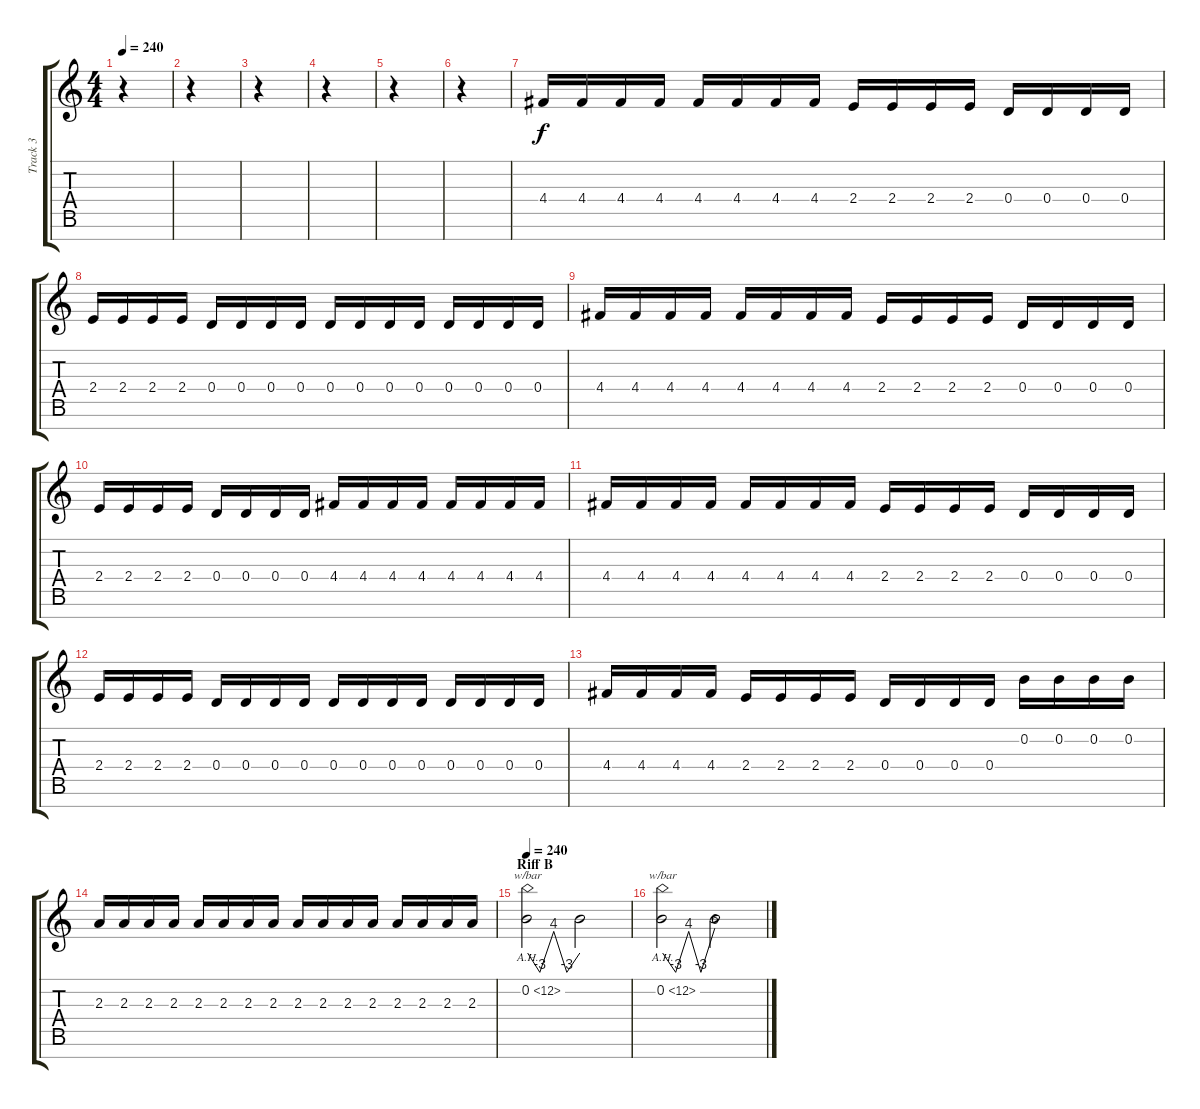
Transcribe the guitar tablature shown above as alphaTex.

\track ("Track 3" "Track 3") {instrument distortionguitar}
\staff {score tabs}
\tuning (E4 B3 G3 D3 A2 E2 B1) {hide}
\ts (4 4)
\tempo 240
\clef g2
\ks c
r.4{dy f} |
r.4 |
r.4 |
r.4 |
r.4 |
r.4 |
4.4.16 4.4.16 4.4.16 4.4.16 4.4.16 4.4.16 4.4.16 4.4.16 2.4.16 2.4.16 2.4.16 2.4.16 0.4.16 0.4.16 0.4.16 0.4.16 |
2.4.16 2.4.16 2.4.16 2.4.16 0.4.16 0.4.16 0.4.16 0.4.16 0.4.16 0.4.16 0.4.16 0.4.16 0.4.16 0.4.16 0.4.16 0.4.16 |
4.4.16 4.4.16 4.4.16 4.4.16 4.4.16 4.4.16 4.4.16 4.4.16 2.4.16 2.4.16 2.4.16 2.4.16 0.4.16 0.4.16 0.4.16 0.4.16 |
2.4.16 2.4.16 2.4.16 2.4.16 0.4.16 0.4.16 0.4.16 0.4.16 4.4.16 4.4.16 4.4.16 4.4.16 4.4.16 4.4.16 4.4.16 4.4.16 |
4.4.16 4.4.16 4.4.16 4.4.16 4.4.16 4.4.16 4.4.16 4.4.16 2.4.16 2.4.16 2.4.16 2.4.16 0.4.16 0.4.16 0.4.16 0.4.16 |
2.4.16 2.4.16 2.4.16 2.4.16 0.4.16 0.4.16 0.4.16 0.4.16 0.4.16 0.4.16 0.4.16 0.4.16 0.4.16 0.4.16 0.4.16 0.4.16 |
4.4.16 4.4.16 4.4.16 4.4.16 2.4.16 2.4.16 2.4.16 2.4.16 0.4.16 0.4.16 0.4.16 0.4.16 0.2.16 0.2.16 0.2.16 0.2.16 |
2.3.16 2.3.16 2.3.16 2.3.16 2.3.16 2.3.16 2.3.16 2.3.16 2.3.16 2.3.16 2.3.16 2.3.16 2.3.16 2.3.16 2.3.16 2.3.16 |
\section ("" "Riff B")
\tempo 240
0.2{ah 12}.2{tbe (custom default 0 0 14 -12 30 16 45 -12 60 0)} 0.2{t}.2 |
0.2{ah 12}.2{tbe (custom default 0 0 15 -12 30 16 44 -12 60 24)} 0.2{t}.2
